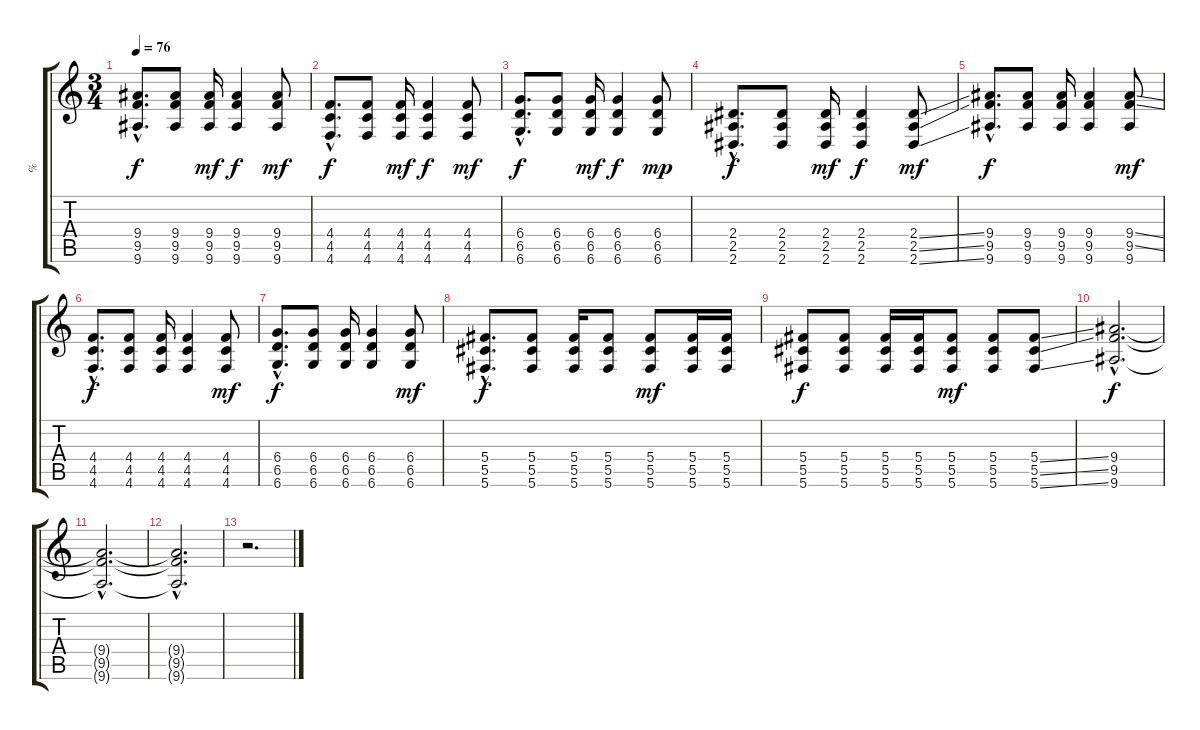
\track ("%" "%") {instrument electricguitarclean}
\staff {score tabs}
\tuning (Eb4 Bb3 Gb3 Db3 Ab2 Db2) {hide}
\ts (3 4)
\section ("" "")
\tempo 76
\clef g2
\ks c
(9.4{hac} 9.5{hac} 9.6{hac}).8{d dy f volume 15 instrument electricguitarjazz} (9.4 9.5 9.6).8 (9.4 9.5 9.6).16{dy mf} (9.4 9.5 9.6).4{dy f} (9.4 9.5 9.6).8{dy mf} |
(4.4{hac} 4.5{hac} 4.6{hac}).8{d dy f} (4.4 4.5 4.6).8 (4.4 4.5 4.6).16{dy mf} (4.4 4.5 4.6).4{dy f} (4.4 4.5 4.6).8{dy mf} |
(6.4{hac} 6.5{hac} 6.6{hac}).8{d dy f} (6.4 6.5 6.6).8 (6.4 6.5 6.6).16{dy mf} (6.4 6.5 6.6).4{dy f} (6.4 6.5 6.6).8{dy mp} |
(2.4{hac} 2.5{hac} 2.6{hac}).8{d dy f} (2.4 2.5 2.6).8 (2.4 2.5 2.6).16{dy mf} (2.4 2.5 2.6).4{dy f} (2.4{ss} 2.5{ss} 2.6{ss}).8{dy mf} |
(9.4{hac} 9.5{hac} 9.6{hac}).8{d dy f} (9.4 9.5 9.6).8 (9.4 9.5 9.6).16 (9.4 9.5 9.6).4 (9.4{ss} 9.5{ss} 9.6).8{dy mf} |
(4.4{hac} 4.5{hac} 4.6{hac}).8{d dy f} (4.4 4.5 4.6).8 (4.4 4.5 4.6).16 (4.4 4.5 4.6).4 (4.4 4.5 4.6).8{dy mf} |
(6.4{hac} 6.5{hac} 6.6{hac}).8{d dy f} (6.4 6.5 6.6).8 (6.4 6.5 6.6).16 (6.4 6.5 6.6).4 (6.4 6.5 6.6).8{dy mf} |
(5.4{hac} 5.5{hac} 5.6{hac}).8{d dy f} (5.4 5.5 5.6).8 (5.4 5.5 5.6).16 (5.4 5.5 5.6).8 (5.4 5.5 5.6).8{dy mf} (5.4 5.5 5.6).16 (5.4 5.5 5.6).16 |
(5.4 5.5 5.6).8{dy f} (5.4 5.5 5.6).8 (5.4 5.5 5.6).16 (5.4 5.5 5.6).16 (5.4 5.5 5.6).8{dy mf} (5.4 5.5 5.6).8 (5.4{ss} 5.5{ss} 5.6{ss}).8 |
(9.4{hac} 9.5{hac} 9.6{hac}).2{d dy f} |
(9.4{hac t} 9.5{hac t} 9.6{hac t}).2{d} |
(9.4{hac t} 9.5{hac t} 9.6{hac t}).2{d} |
r.2{d}
